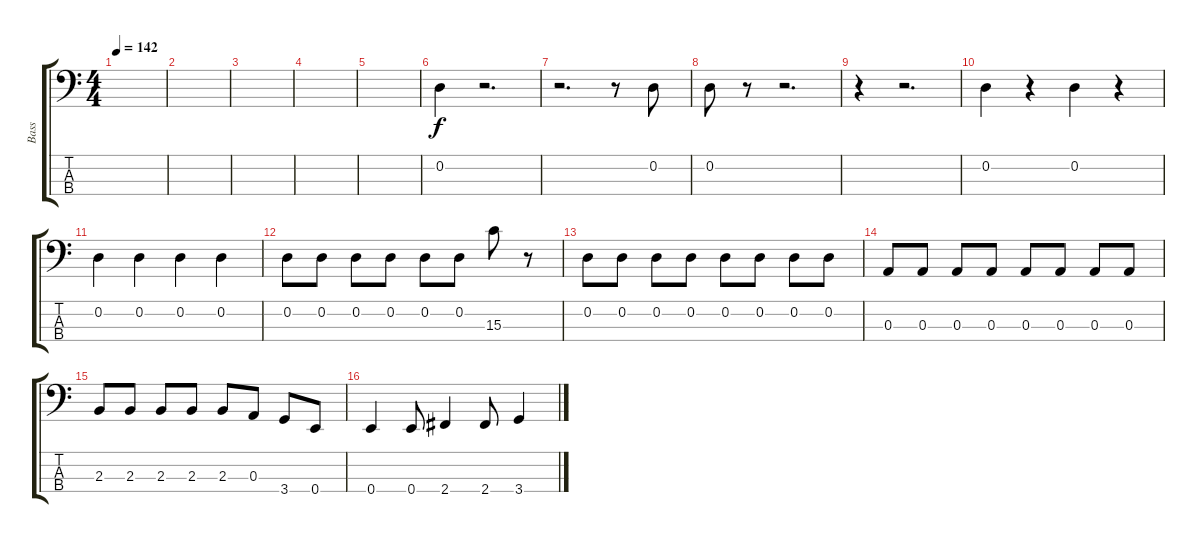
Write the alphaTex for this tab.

\track ("Bass" "Bass") {instrument electricbassfinger}
\staff {score tabs}
\tuning (G2 D2 A1 E1) {hide}
\ts (4 4)
\tempo 142
\clef f4
\ks c
|
|
|
|
|
0.2.4 r.2{d} |
r.2{d} r.8 0.2.8 |
0.2.8 r.8 r.2{d} |
r.4 r.2{d} |
0.2.4 r.4 0.2.4 r.4 |
0.2.4 0.2.4 0.2.4 0.2.4 |
0.2.8 0.2.8 0.2.8 0.2.8 0.2.8 0.2.8 15.3.8 r.8 |
0.2.8 0.2.8 0.2.8 0.2.8 0.2.8 0.2.8 0.2.8 0.2.8 |
0.3.8 0.3.8 0.3.8 0.3.8 0.3.8 0.3.8 0.3.8 0.3.8 |
2.3.8 2.3.8 2.3.8 2.3.8 2.3.8 0.3.8 3.4.8 0.4.8 |
0.4.4 0.4.8 2.4.4 2.4.8 3.4.4
